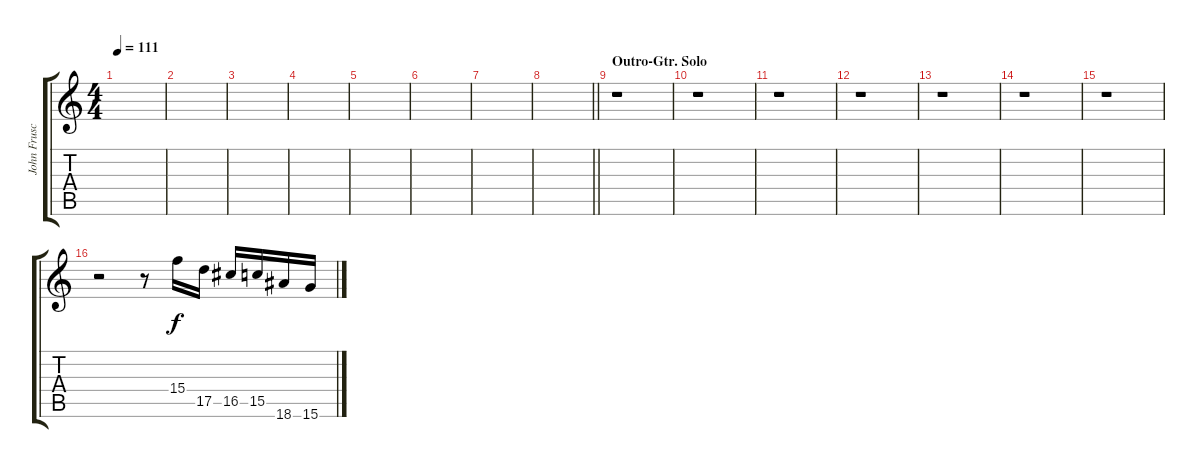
\track ("John Frusciante | Gtr. 3" "John Frusc") {instrument overdrivenguitar}
\staff {score tabs}
\tuning (E4 B3 G3 D3 A2 E2) {hide}
\ts (4 4)
\tempo 111
\clef g2
\ks c
|
|
|
|
|
|
|
\barLineRight lightlight
|
\section ("" "Outro-Gtr. Solo")
r.1{volume 8 instrument overdrivenguitar} |
r.1 |
r.1 |
r.1 |
r.1 |
r.1 |
r.1 |
r.2 r.8 15.4.16 17.5.16 16.5.16 15.5.16 18.6.16 15.6.16
